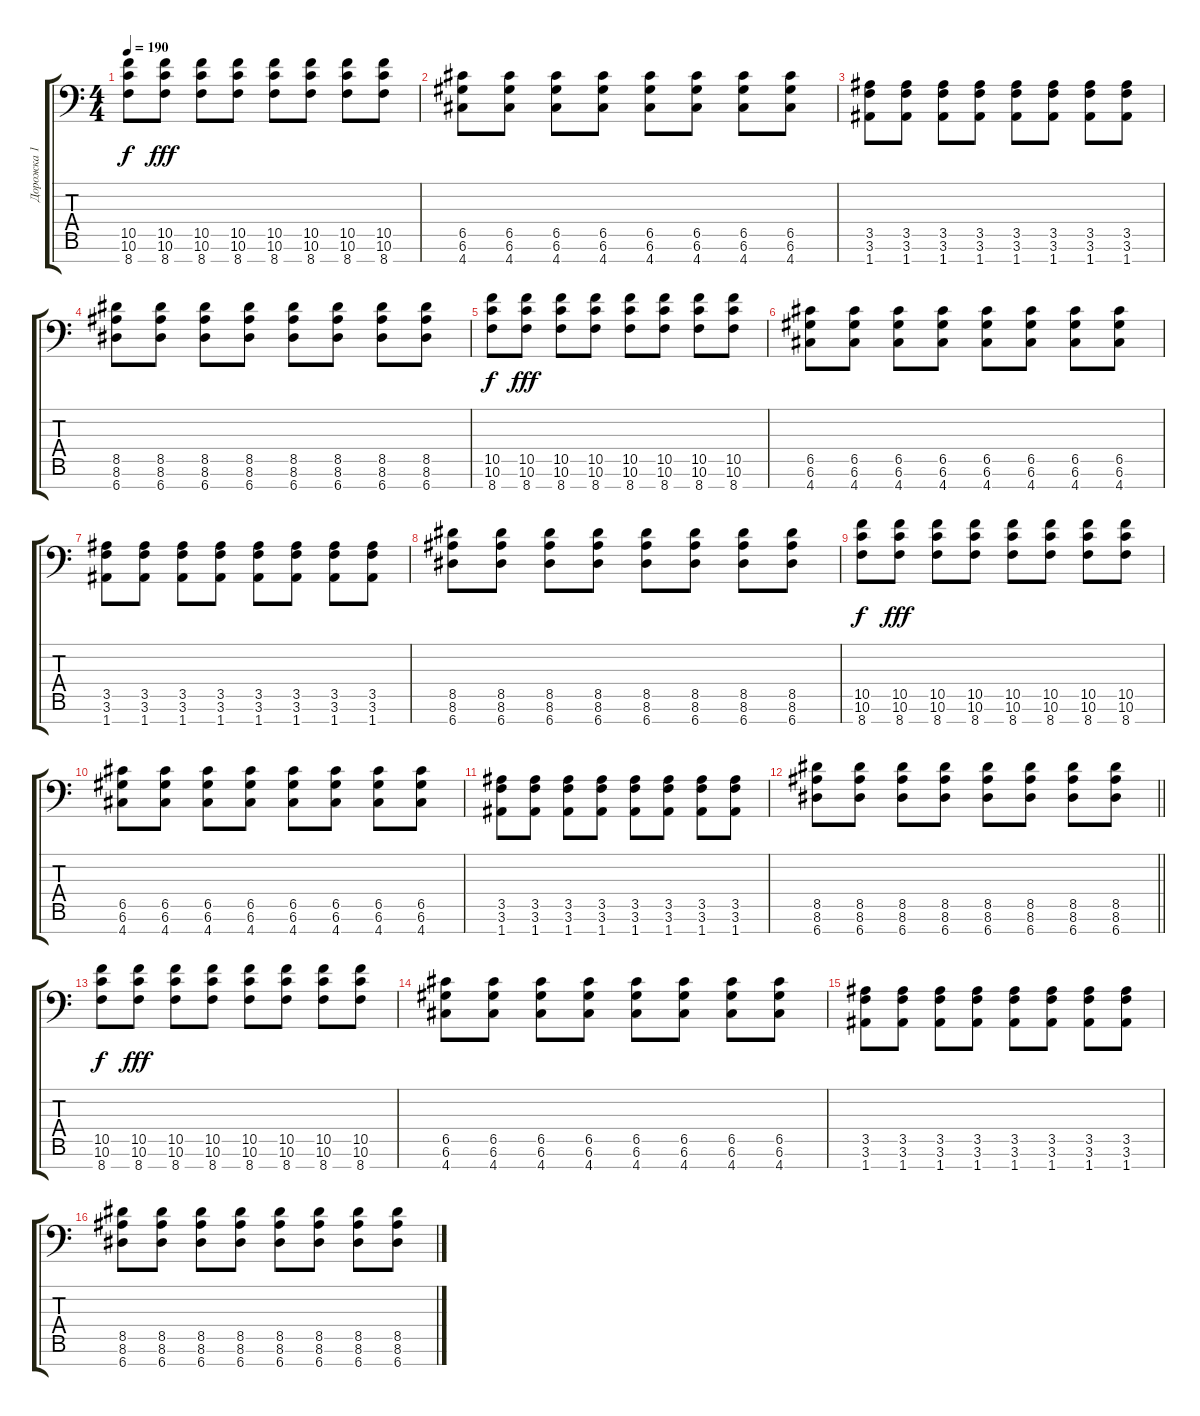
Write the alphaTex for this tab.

\track ("Дорожка 1" "Дорожка 1") {instrument acousticguitarsteel}
\staff {score tabs}
\tuning (D4 A3 F3 C3 G2 D2 A1) {hide}
\ts (4 4)
\tempo 190
\clef f4
\ks c
(10.5 10.6 8.7).8{dy f volume 14 instrument distortionguitar} (10.5 10.6 8.7).8{dy fff} (10.5 10.6 8.7).8 (10.5 10.6 8.7).8 (10.5 10.6 8.7).8 (10.5 10.6 8.7).8 (10.5 10.6 8.7).8 (10.5 10.6 8.7).8 |
(6.5 6.6 4.7).8 (6.5 6.6 4.7).8 (6.5 6.6 4.7).8 (6.5 6.6 4.7).8 (6.5 6.6 4.7).8 (6.5 6.6 4.7).8 (6.5 6.6 4.7).8 (6.5 6.6 4.7).8 |
(3.5 3.6 1.7).8 (3.5 3.6 1.7).8 (3.5 3.6 1.7).8 (3.5 3.6 1.7).8 (3.5 3.6 1.7).8 (3.5 3.6 1.7).8 (3.5 3.6 1.7).8 (3.5 3.6 1.7).8 |
(8.5 8.6 6.7).8 (8.5 8.6 6.7).8 (8.5 8.6 6.7).8 (8.5 8.6 6.7).8 (8.5 8.6 6.7).8 (8.5 8.6 6.7).8 (8.5 8.6 6.7).8 (8.5 8.6 6.7).8 |
(10.5 10.6 8.7).8{dy f volume 14 instrument distortionguitar} (10.5 10.6 8.7).8{dy fff} (10.5 10.6 8.7).8 (10.5 10.6 8.7).8 (10.5 10.6 8.7).8 (10.5 10.6 8.7).8 (10.5 10.6 8.7).8 (10.5 10.6 8.7).8 |
(6.5 6.6 4.7).8 (6.5 6.6 4.7).8 (6.5 6.6 4.7).8 (6.5 6.6 4.7).8 (6.5 6.6 4.7).8 (6.5 6.6 4.7).8 (6.5 6.6 4.7).8 (6.5 6.6 4.7).8 |
(3.5 3.6 1.7).8 (3.5 3.6 1.7).8 (3.5 3.6 1.7).8 (3.5 3.6 1.7).8 (3.5 3.6 1.7).8 (3.5 3.6 1.7).8 (3.5 3.6 1.7).8 (3.5 3.6 1.7).8 |
(8.5 8.6 6.7).8 (8.5 8.6 6.7).8 (8.5 8.6 6.7).8 (8.5 8.6 6.7).8 (8.5 8.6 6.7).8 (8.5 8.6 6.7).8 (8.5 8.6 6.7).8 (8.5 8.6 6.7).8 |
(10.5 10.6 8.7).8{dy f volume 14 instrument distortionguitar} (10.5 10.6 8.7).8{dy fff} (10.5 10.6 8.7).8 (10.5 10.6 8.7).8 (10.5 10.6 8.7).8 (10.5 10.6 8.7).8 (10.5 10.6 8.7).8 (10.5 10.6 8.7).8 |
(6.5 6.6 4.7).8 (6.5 6.6 4.7).8 (6.5 6.6 4.7).8 (6.5 6.6 4.7).8 (6.5 6.6 4.7).8 (6.5 6.6 4.7).8 (6.5 6.6 4.7).8 (6.5 6.6 4.7).8 |
(3.5 3.6 1.7).8 (3.5 3.6 1.7).8 (3.5 3.6 1.7).8 (3.5 3.6 1.7).8 (3.5 3.6 1.7).8 (3.5 3.6 1.7).8 (3.5 3.6 1.7).8 (3.5 3.6 1.7).8 |
\barLineRight lightlight
(8.5 8.6 6.7).8 (8.5 8.6 6.7).8 (8.5 8.6 6.7).8 (8.5 8.6 6.7).8 (8.5 8.6 6.7).8 (8.5 8.6 6.7).8 (8.5 8.6 6.7).8 (8.5 8.6 6.7).8 |
(10.5 10.6 8.7).8{dy f volume 14 instrument distortionguitar} (10.5 10.6 8.7).8{dy fff} (10.5 10.6 8.7).8 (10.5 10.6 8.7).8 (10.5 10.6 8.7).8 (10.5 10.6 8.7).8 (10.5 10.6 8.7).8 (10.5 10.6 8.7).8 |
(6.5 6.6 4.7).8 (6.5 6.6 4.7).8 (6.5 6.6 4.7).8 (6.5 6.6 4.7).8 (6.5 6.6 4.7).8 (6.5 6.6 4.7).8 (6.5 6.6 4.7).8 (6.5 6.6 4.7).8 |
(3.5 3.6 1.7).8 (3.5 3.6 1.7).8 (3.5 3.6 1.7).8 (3.5 3.6 1.7).8 (3.5 3.6 1.7).8 (3.5 3.6 1.7).8 (3.5 3.6 1.7).8 (3.5 3.6 1.7).8 |
(8.5 8.6 6.7).8 (8.5 8.6 6.7).8 (8.5 8.6 6.7).8 (8.5 8.6 6.7).8 (8.5 8.6 6.7).8 (8.5 8.6 6.7).8 (8.5 8.6 6.7).8 (8.5 8.6 6.7).8
